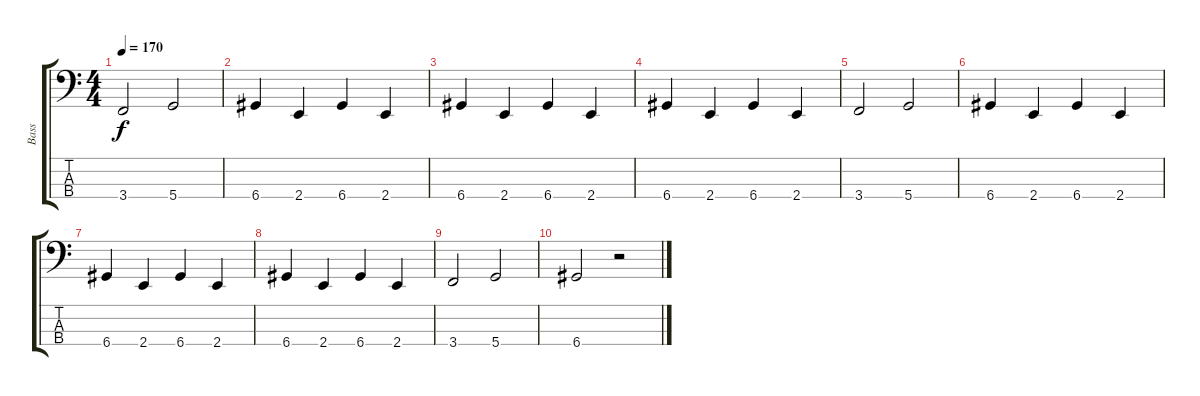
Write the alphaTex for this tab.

\track ("Bass" "Bass") {instrument electricbasspick}
\staff {score tabs}
\tuning (F2 C2 G1 D1) {hide}
\ts (4 4)
\tempo 170
\clef f4
\ks c
3.4.2{dy f} 5.4.2 |
6.4.4 2.4.4 6.4.4 2.4.4 |
6.4.4 2.4.4 6.4.4 2.4.4 |
6.4.4 2.4.4 6.4.4 2.4.4 |
3.4.2 5.4.2 |
6.4.4 2.4.4 6.4.4 2.4.4 |
6.4.4 2.4.4 6.4.4 2.4.4 |
6.4.4 2.4.4 6.4.4 2.4.4 |
3.4.2 5.4.2 |
6.4.2 r.2
